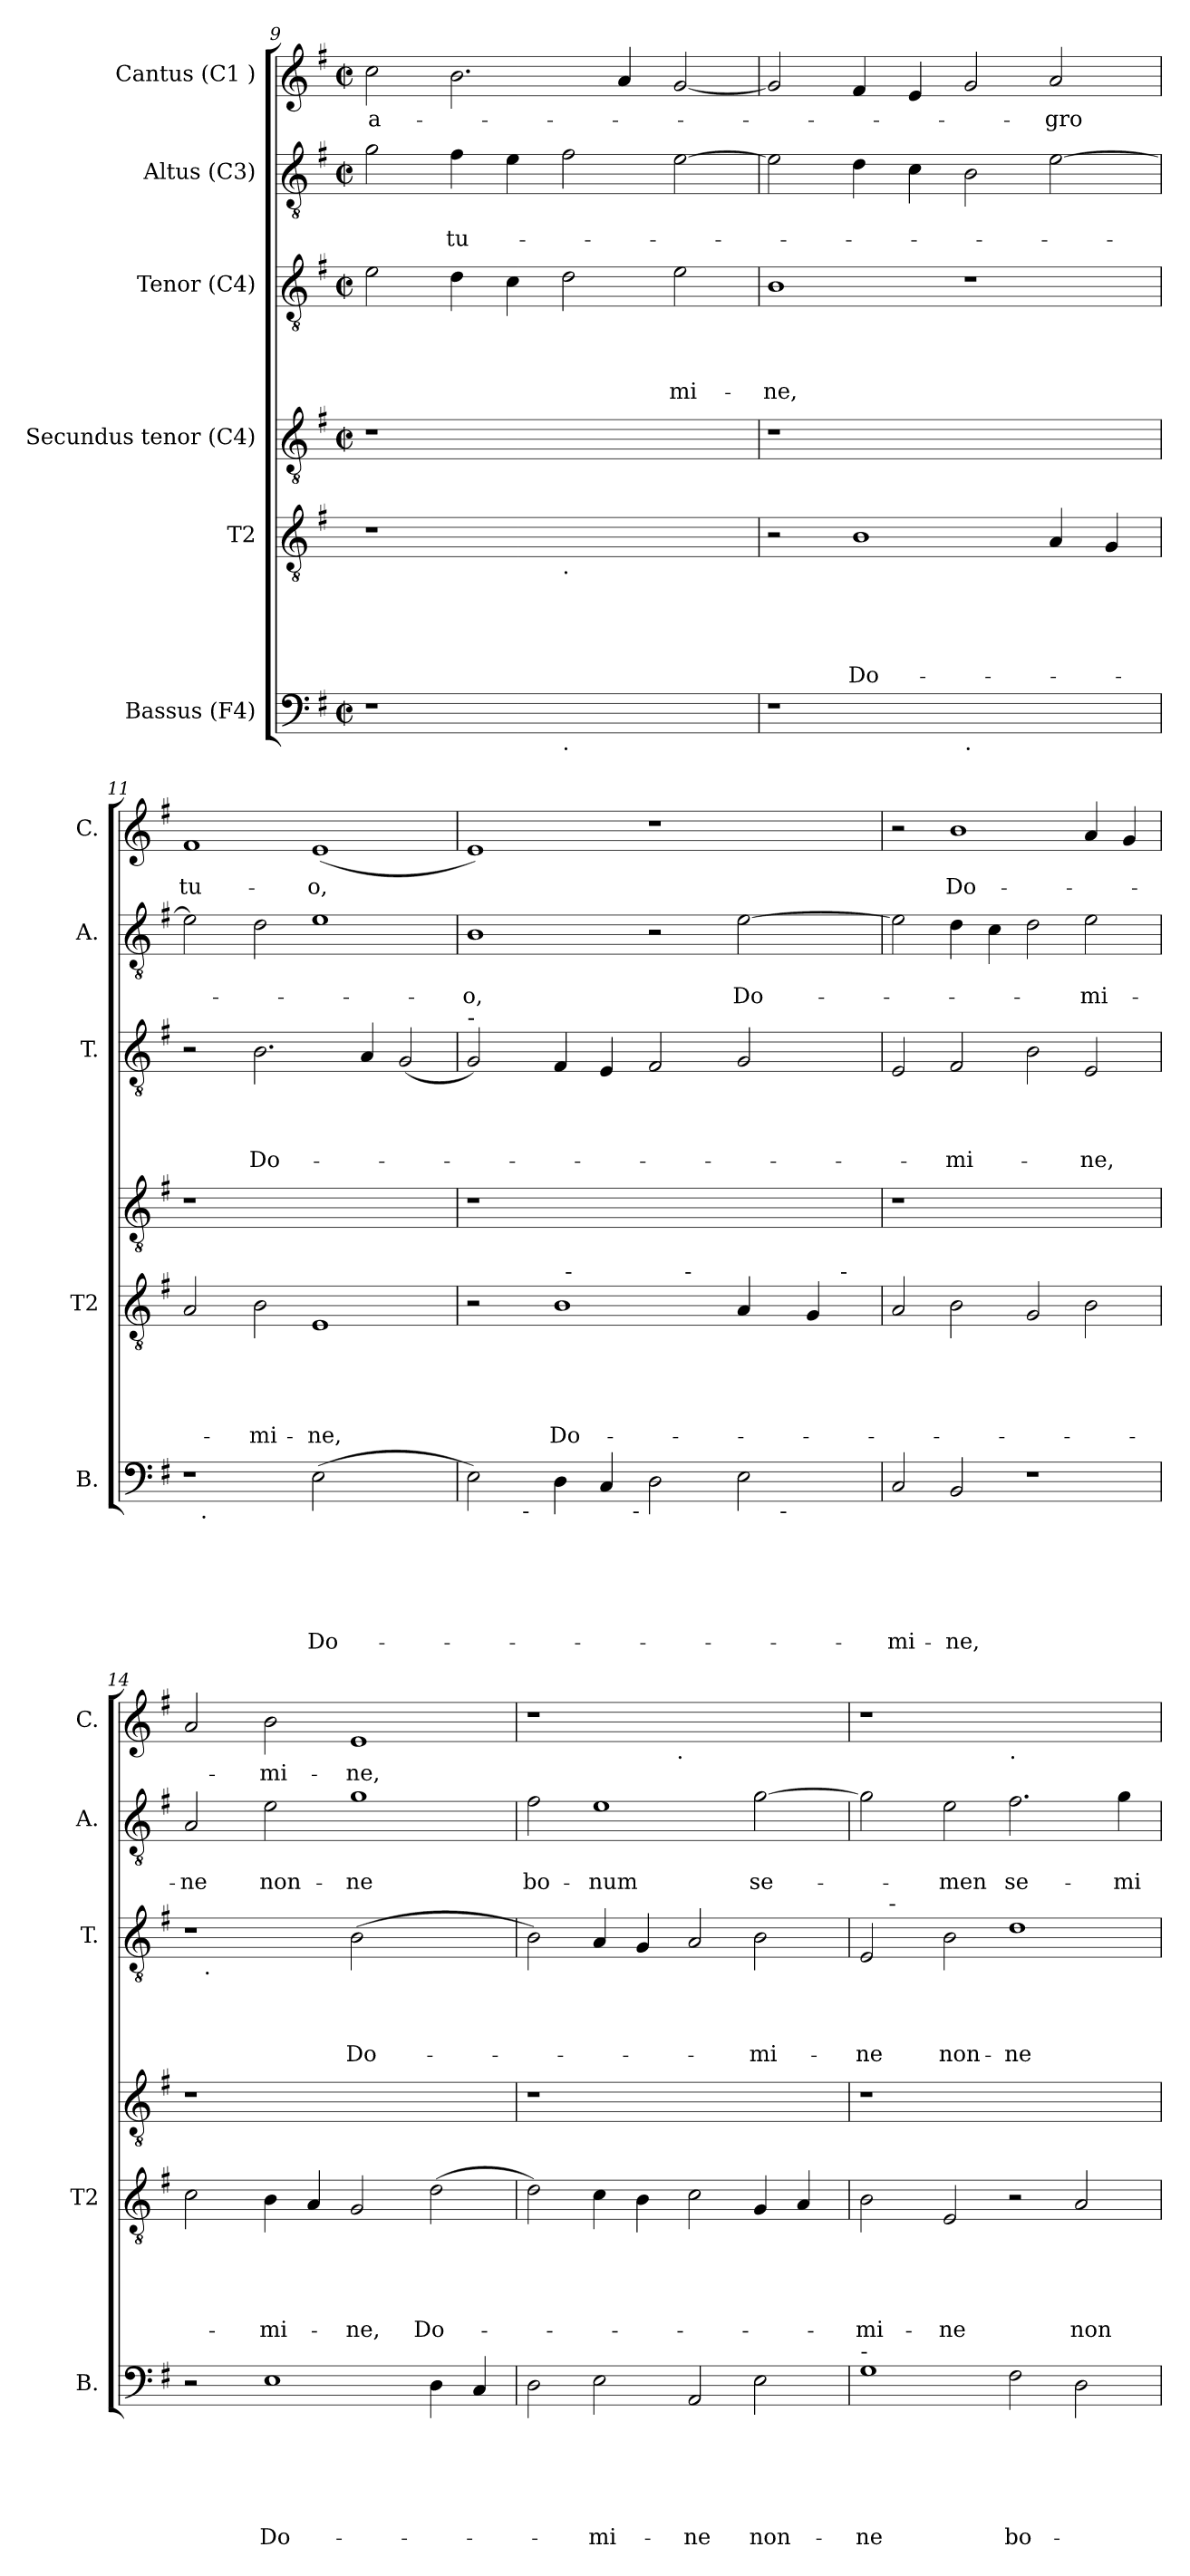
**kern	**text	**text	**text	**text	**text	**text	**kern	**text	**text	**text	**text	**text	**kern	**kern	**text	**text	**text	**text	**kern	**text	**text	**kern	**text
*part6	*part6	*part6	*part6	*part6	*part6	*part6	*part5	*part5	*part5	*part5	*part5	*part5	*part4	*part3	*part3	*part3	*part3	*part3	*part2	*part2	*part2	*part1	*part1
*staff6	*staff6	*staff6	*staff6	*staff6	*staff6	*staff6	*staff5	*staff5	*staff5	*staff5	*staff5	*staff5	*staff4	*staff3	*staff3	*staff3	*staff3	*staff3	*staff2	*staff2	*staff2	*staff1	*staff1
*I"Bassus (F4)	*	*	*	*	*	*	*I"T2	*	*	*	*	*	*I"Secundus tenor (C4)	*I"Tenor (C4)	*	*	*	*	*I"Altus (C3)	*	*	*I"Cantus (C1 )	*
*I'B.	*	*	*	*	*	*	*I'T2	*	*	*	*	*	*	*I'T.	*	*	*	*	*I'A.	*	*	*I'C.	*
*clefF4	*	*	*	*	*	*	*clefGv2	*	*	*	*	*	*clefGv2	*clefGv2	*	*	*	*	*clefGv2	*	*	*clefG2	*
*k[f#]	*	*	*	*	*	*	*k[f#]	*	*	*	*	*	*k[f#]	*k[f#]	*	*	*	*	*k[f#]	*	*	*k[f#]	*
*G:	*	*	*	*	*	*	*G:	*	*	*	*	*	*G:	*G:	*	*	*	*	*G:	*	*	*G:	*
*M2/2	*	*	*	*	*	*	*	*	*	*	*	*	*M2/2	*M2/2	*	*	*	*	*M2/2	*	*	*M2/2	*
*met(c|)	*	*	*	*	*	*	*	*	*	*	*	*	*met(c|)	*met(c|)	*	*	*	*	*met(c|)	*	*	*met(c|)	*
=9	=9	=9	=9	=9	=9	=9	=9	=9	=9	=9	=9	=9	=9	=9	=9	=9	=9	=9	=9	=9	=9	=9	=9
!	!	!	!	!	!	!	!	!	!	!	!	!	!	!	!	!	!	!	!	!	!	!	!LO:LY:b
1r	.	.	.	.	.	.	1r	.	.	.	.	.	1r	2e\	.	.	.	.	2g\	.	.	2cc\	a-
!	!	!	!	!	!	!	!	!	!	!	!	!	!	!	!	!	!	!	!	!	!LO:LY:b	!	!
.	.	.	.	.	.	.	.	.	.	.	.	.	.	4d\	.	.	.	.	4f#\	.	tu-	2.b\	.
.	.	.	.	.	.	.	.	.	.	.	.	.	.	4c\	.	.	.	.	4e\	.	.	.	.
!	!	!	!	!	!	!	!LO:TX:b:t=.	!	!	!	!	!	!	!	!	!	!	!	!	!	!	!	!
!LO:TX:b:t=.	!	!	!	!	!	!	!	!	!	!	!	!	!	!	!	!	!	!	!	!	!	!	!
1ryy	.	.	.	.	.	.	1ryy	.	.	.	.	.	1ryy	2d\	.	.	.	.	2f#\	.	.	.	.
.	.	.	.	.	.	.	.	.	.	.	.	.	.	.	.	.	.	.	.	.	.	4a/	.
!	!	!	!	!	!	!	!	!	!	!	!	!	!	!	!	!	!	!LO:LY:b	!	!	!	!	!
.	.	.	.	.	.	.	.	.	.	.	.	.	.	2e\	.	.	.	-mi-	[>2e\	.	.	[<2g/	.
=10	=10	=10	=10	=10	=10	=10	=10	=10	=10	=10	=10	=10	=10	=10	=10	=10	=10	=10	=10	=10	=10	=10	=10
!	!	!	!	!	!	!	!	!	!	!	!	!	!	!	!	!	!	!LO:LY:b	!	!	!	!	!
1r	.	.	.	.	.	.	2r	.	.	.	.	.	1r	1B	.	.	.	-ne,	2e\]	.	.	2g/]	.
!	!	!	!	!	!	!	!	!	!	!	!	!LO:LY:b	!	!	!	!	!	!	!	!	!	!	!
.	.	.	.	.	.	.	1B	.	.	.	.	Do-	.	.	.	.	.	.	4d\	.	.	4f#/	.
.	.	.	.	.	.	.	.	.	.	.	.	.	.	.	.	.	.	.	4c\	.	.	4e/	.
!LO:TX:b:t=.	!	!	!	!	!	!	!	!	!	!	!	!	!	!	!	!	!	!	!	!	!	!	!
1ryy	.	.	.	.	.	.	.	.	.	.	.	.	1ryy	1r	.	.	.	.	2B\	.	.	2g/	.
!	!	!	!	!	!	!	!	!	!	!	!	!	!	!	!	!	!	!	!	!	!	!	!LO:LY:b
.	.	.	.	.	.	.	4A/	.	.	.	.	.	.	.	.	.	.	.	[>2e\	.	.	2a/	-gro
.	.	.	.	.	.	.	4G/	.	.	.	.	.	.	.	.	.	.	.	.	.	.	.	.
=11	=11	=11	=11	=11	=11	=11	=11	=11	=11	=11	=11	=11	=11	=11	=11	=11	=11	=11	=11	=11	=11	=11	=11
!	!	!	!	!	!	!	!	!	!	!	!	!	!	!	!	!	!	!	!	!	!	!	!LO:LY:b
*^	*	*	*	*	*	*	*	*	*	*	*	*	*	*	*	*	*	*	*	*	*	*	*
1r	16ryy	.	.	.	.	.	.	2A/	.	.	.	.	.	1r	2r	.	.	.	.	2e\]	.	.	1f#	tu-
!	!LO:TX:b:t=.	!	!	!	!	!	!	!	!	!	!	!	!	!	!	!	!	!	!	!	!	!	!	!
.	1ryy	.	.	.	.	.	.	.	.	.	.	.	.	.	.	.	.	.	.	.	.	.	.	.
!	!	!	!	!	!	!	!	!	!	!	!	!	!LO:LY:b	!	!	!	!	!	!LO:LY:b	!	!	!	!	!
.	.	.	.	.	.	.	.	2B\	.	.	.	.	-mi-	.	2.B\	.	.	.	Do-	2d\	.	.	.	.
!	!	!	!	!	!	!	!LO:LY:b	!	!	!	!	!	!LO:LY:b	!	!	!	!	!	!	!	!	!	!	!LO:LY:b
(>2E\	.	.	.	.	.	.	Do-	1E	.	.	.	.	-ne,	1ryy	.	.	.	.	.	1e	.	.	(<1e	-o,
.	2...ryy	.	.	.	.	.	.	.	.	.	.	.	.	.	.	.	.	.	.	.	.	.	.	.
.	.	.	.	.	.	.	.	.	.	.	.	.	.	.	4A/	.	.	.	.	.	.	.	.	.
2ryy	.	.	.	.	.	.	.	.	.	.	.	.	.	.	(<2G/	.	.	.	.	.	.	.	.	.
!!LO:PB:g=z
=12	=12	=12	=12	=12	=12	=12	=12	=12	=12	=12	=12	=12	=12	=12	=12	=12	=12	=12	=12	=12	=12	=12	=12	=12
!	!	!	!	!	!	!	!	!	!	!	!	!	!	!	!LO:TX:a:t=-	!	!	!	!	!	!	!	!	!
!	!	!	!	!	!	!	!	!	!	!	!	!	!	!	!	!	!	!	!	!	!	!LO:LY:b	!	!
*^	*	*	*	*	*	*	*	*^	*	*	*	*	*	*	*	*	*	*	*	*	*	*	*	*
*	*	*^	*	*	*	*	*	*	*	*^	*	*	*	*	*	*	*	*	*	*	*	*	*	*	*	*
*	*	*	*	*	*	*	*	*	*	*	*	*^	*	*	*	*	*	*	*	*	*	*	*	*	*	*	*	*
2E\)	4ryy	2...ryy	1ryy	.	.	.	.	.	.	2r	2ryy	1ryy	1...ryy	.	.	.	.	.	1r	2G/)	.	.	.	.	1B	.	-o,	1e)	.
.	16ryy	.	.	.	.	.	.	.	.	.	.	.	.	.	.	.	.	.	.	.	.	.	.	.	.	.	.	.	.
!	!LO:TX:b:t=-	!	!	!	!	!	!	!	!	!	!	!	!	!	!	!	!	!	!	!	!	!	!	!	!	!	!	!	!
.	1ryy	.	.	.	.	.	.	.	.	.	.	.	.	.	.	.	.	.	.	.	.	.	.	.	.	.	.	.	.
!	!	!	!	!	!	!	!	!	!	!	!	!	!	!	!	!	!	!LO:LY:b	!	!	!	!	!	!	!	!	!	!	!
4D\	.	.	.	.	.	.	.	.	.	1B	32ryy	.	.	.	.	.	.	Do-	.	4F#/	.	.	.	.	.	.	.	.	.
!	!	!	!	!	!	!	!	!	!	!	!LO:TX:a:t=-	!	!	!	!	!	!	!	!	!	!	!	!	!	!	!	!	!	!
.	.	.	.	.	.	.	.	.	.	.	1ryy	.	.	.	.	.	.	.	.	.	.	.	.	.	.	.	.	.	.
4C/	.	.	.	.	.	.	.	.	.	.	.	.	.	.	.	.	.	.	.	4E/	.	.	.	.	.	.	.	.	.
!	!	!LO:TX:b:t=-	!	!	!	!	!	!	!	!	!	!	!	!	!	!	!	!	!	!	!	!	!	!	!	!	!	!	!
.	.	1ryy	.	.	.	.	.	.	.	.	.	.	.	.	.	.	.	.	.	.	.	.	.	.	.	.	.	.	.
2D\	.	.	2ryy	.	.	.	.	.	.	.	.	8..ryy	.	.	.	.	.	.	1ryy	2F#/	.	.	.	.	2r	.	.	1r	.
!	!	!	!	!	!	!	!	!	!	!	!	!LO:TX:a:t=-	!	!	!	!	!	!	!	!	!	!	!	!	!	!	!	!	!
.	.	.	.	.	.	.	.	.	.	.	.	2ryy	.	.	.	.	.	.	.	.	.	.	.	.	.	.	.	.	.
.	2ryy	.	.	.	.	.	.	.	.	.	.	.	.	.	.	.	.	.	.	.	.	.	.	.	.	.	.	.	.
!	!	!	!	!	!	!	!	!	!	!	!	!	!	!	!	!	!	!	!	!	!	!	!	!	!	!	!LO:LY:b	!	!
2E\	.	.	8ryy	.	.	.	.	.	.	4A/	.	.	.	.	.	.	.	.	.	2G/	.	.	.	.	[>2e\	.	Do-	.	.
.	.	.	.	.	.	.	.	.	.	.	4...ryy	.	.	.	.	.	.	.	.	.	.	.	.	.	.	.	.	.	.
.	.	.	32ryy	.	.	.	.	.	.	.	.	.	.	.	.	.	.	.	.	.	.	.	.	.	.	.	.	.	.
!	!	!	!LO:TX:b:t=-	!	!	!	!	!	!	!	!	!	!	!	!	!	!	!	!	!	!	!	!	!	!	!	!	!	!
.	.	.	4ryy	.	.	.	.	.	.	.	.	.	.	.	.	.	.	.	.	.	.	.	.	.	.	.	.	.	.
.	.	.	.	.	.	.	.	.	.	.	.	4ryy	.	.	.	.	.	.	.	.	.	.	.	.	.	.	.	.	.
.	.	.	.	.	.	.	.	.	.	4G/	.	.	.	.	.	.	.	.	.	.	.	.	.	.	.	.	.	.	.
.	8.ryy	.	.	.	.	.	.	.	.	.	.	.	.	.	.	.	.	.	.	.	.	.	.	.	.	.	.	.	.
!	!	!	!	!	!	!	!	!	!	!	!	!	!LO:TX:a:t=-	!	!	!	!	!	!	!	!	!	!	!	!	!	!	!	!
.	.	.	.	.	.	.	.	.	.	.	.	.	8ryy	.	.	.	.	.	.	.	.	.	.	.	.	.	.	.	.
.	.	.	16.ryy	.	.	.	.	.	.	.	.	.	.	.	.	.	.	.	.	.	.	.	.	.	.	.	.	.	.
.	.	16ryy	.	.	.	.	.	.	.	.	.	.	.	.	.	.	.	.	.	.	.	.	.	.	.	.	.	.	.
.	.	.	.	.	.	.	.	.	.	.	.	32ryy	.	.	.	.	.	.	.	.	.	.	.	.	.	.	.	.	.
=13	=13	=13	=13	=13	=13	=13	=13	=13	=13	=13	=13	=13	=13	=13	=13	=13	=13	=13	=13	=13	=13	=13	=13	=13	=13	=13	=13	=13	=13
!	!	!	!	!	!	!	!	!	!LO:LY:b	!	!	!	!	!	!	!	!	!	!	!	!	!	!	!	!	!	!	!	!
*v	*v	*v	*v	*	*	*	*	*	*	*	*	*	*	*	*	*	*	*	*	*	*	*	*	*	*	*	*	*	*
*	*	*	*	*	*	*	*v	*v	*v	*v	*	*	*	*	*	*	*	*	*	*	*	*	*	*	*	*
2C/	.	.	.	.	.	-mi-	2A/	.	.	.	.	.	1r	2E/	.	.	.	.	2e\]	.	.	2r	.
!	!	!	!	!	!	!LO:LY:b	!	!	!	!	!	!	!	!	!	!	!	!LO:LY:b	!	!	!	!	!LO:LY:b
2BB/	.	.	.	.	.	-ne,	2B\	.	.	.	.	.	.	2F#/	.	.	.	-mi-	4d\	.	.	1b	Do-
.	.	.	.	.	.	.	.	.	.	.	.	.	.	.	.	.	.	.	4c\	.	.	.	.
1r	.	.	.	.	.	.	2G/	.	.	.	.	.	1ryy	2B\	.	.	.	.	2d\	.	.	.	.
!	!	!	!	!	!	!	!	!	!	!	!	!	!	!	!	!	!	!LO:LY:b	!	!	!LO:LY:b	!	!
.	.	.	.	.	.	.	2B\	.	.	.	.	.	.	2E/	.	.	.	-ne,	2e\	.	-mi-	4a/	.
.	.	.	.	.	.	.	.	.	.	.	.	.	.	.	.	.	.	.	.	.	.	4g/	.
=14	=14	=14	=14	=14	=14	=14	=14	=14	=14	=14	=14	=14	=14	=14	=14	=14	=14	=14	=14	=14	=14	=14	=14
!	!	!	!	!	!	!	!	!	!	!	!	!	!	!	!	!	!	!	!	!	!LO:LY:b	!	!
*	*	*	*	*	*	*	*	*	*	*	*	*	*	*^	*	*	*	*	*	*	*	*	*
2r	.	.	.	.	.	.	2c\	.	.	.	.	.	1r	1r	16ryy	.	.	.	.	2A/	.	-ne	2a/	.
!	!	!	!	!	!	!	!	!	!	!	!	!	!	!	!LO:TX:b:t=.	!	!	!	!	!	!	!	!	!
.	.	.	.	.	.	.	.	.	.	.	.	.	.	.	1ryy	.	.	.	.	.	.	.	.	.
!	!	!	!	!	!	!LO:LY:b	!	!	!	!	!	!LO:LY:b	!	!	!	!	!	!	!	!	!	!LO:LY:b	!	!LO:LY:b
1E	.	.	.	.	.	Do-	4B\	.	.	.	.	-mi-	.	.	.	.	.	.	.	2e\	.	non-	2b\	-mi-
.	.	.	.	.	.	.	4A/	.	.	.	.	.	.	.	.	.	.	.	.	.	.	.	.	.
!	!	!	!	!	!	!	!	!	!	!	!	!LO:LY:b	!	!	!	!	!	!	!LO:LY:b	!	!	!LO:LY:b	!	!LO:LY:b
.	.	.	.	.	.	.	2G/	.	.	.	.	-ne,	1ryy	(>2B\	.	.	.	.	Do-	1g	.	-ne	1e	-ne,
.	.	.	.	.	.	.	.	.	.	.	.	.	.	.	2...ryy	.	.	.	.	.	.	.	.	.
!	!	!	!	!	!	!	!	!	!	!	!	!LO:LY:b	!	!	!	!	!	!	!	!	!	!	!	!
4D\	.	.	.	.	.	.	(>2d\	.	.	.	.	Do-	.	2ryy	.	.	.	.	.	.	.	.	.	.
4C/	.	.	.	.	.	.	.	.	.	.	.	.	.	.	.	.	.	.	.	.	.	.	.	.
=15	=15	=15	=15	=15	=15	=15	=15	=15	=15	=15	=15	=15	=15	=15	=15	=15	=15	=15	=15	=15	=15	=15	=15	=15
!	!	!	!	!	!	!	!	!	!	!	!	!	!	!	!	!	!	!	!	!	!	!LO:LY:b	!	!
*	*	*	*	*	*	*	*	*	*	*	*	*	*	*v	*v	*	*	*	*	*	*	*	*^	*
2D\	.	.	.	.	.	.	2d\)	.	.	.	.	.	1r	2B\)	.	.	.	.	2f#\	.	bo-	1r	2ryy	.
!	!	!	!	!	!	!LO:LY:b	!	!	!	!	!	!	!	!	!	!	!	!	!	!	!LO:LY:b	!	!	!
2E\	.	.	.	.	.	-mi-	4c\	.	.	.	.	.	.	4A/	.	.	.	.	1e	.	-num	.	4...ryy	.
.	.	.	.	.	.	.	4B\	.	.	.	.	.	.	4G/	.	.	.	.	.	.	.	.	.	.
!	!	!	!	!	!	!	!	!	!	!	!	!	!	!	!	!	!	!	!	!	!	!	!LO:TX:b:t=.	!
.	.	.	.	.	.	.	.	.	.	.	.	.	.	.	.	.	.	.	.	.	.	.	1ryy	.
!	!	!	!	!	!	!LO:LY:b	!	!	!	!	!	!	!	!	!	!	!	!	!	!	!	!	!	!
2AA/	.	.	.	.	.	-ne	2c\	.	.	.	.	.	1ryy	2A/	.	.	.	.	.	.	.	1ryy	.	.
!	!	!	!	!	!	!LO:LY:b	!	!	!	!	!	!	!	!	!	!	!	!LO:LY:b	!	!	!LO:LY:b	!	!	!
2E\	.	.	.	.	.	non-	4G/	.	.	.	.	.	.	2B\	.	.	.	-mi-	[<2g\	.	se-	.	.	.
.	.	.	.	.	.	.	4A/	.	.	.	.	.	.	.	.	.	.	.	.	.	.	.	.	.
.	.	.	.	.	.	.	.	.	.	.	.	.	.	.	.	.	.	.	.	.	.	.	32ryy	.
!!LO:LB:g=z
=16	=16	=16	=16	=16	=16	=16	=16	=16	=16	=16	=16	=16	=16	=16	=16	=16	=16	=16	=16	=16	=16	=16	=16	=16
!LO:TX:a:t=-	!	!	!	!	!	!	!	!	!	!	!	!	!	!	!	!	!	!	!	!	!	!	!	!
!	!	!	!	!	!	!LO:LY:b	!	!	!	!	!	!LO:LY:b	!	!	!	!	!	!LO:LY:b	!	!	!	!	!	!
*	*	*	*	*	*	*	*	*	*	*	*	*	*	*^	*	*	*	*	*	*	*	*v	*v	*
1G	.	.	.	.	.	-ne	2B\	.	.	.	.	-mi-	1r	2E/	8ryy	.	.	.	-ne	2g\]	.	.	1r	.
!	!	!	!	!	!	!	!	!	!	!	!	!	!	!	!LO:TX:a:t=-	!	!	!	!	!	!	!	!	!
.	.	.	.	.	.	.	.	.	.	.	.	.	.	.	1...ryy	.	.	.	.	.	.	.	.	.
!	!	!	!	!	!	!	!	!	!	!	!	!LO:LY:b	!	!	!	!	!	!	!LO:LY:b	!	!	!LO:LY:b	!	!
.	.	.	.	.	.	.	2E/	.	.	.	.	-ne	.	2B\	.	.	.	.	non-	2e\	.	-men	.	.
!	!	!	!	!	!	!	!	!	!	!	!	!	!	!	!	!	!	!	!	!	!	!	!LO:TX:b:t=.	!
!	!	!	!	!	!	!LO:LY:b	!	!	!	!	!	!	!	!	!	!	!	!	!LO:LY:b	!	!	!LO:LY:b	!	!
2F#\	.	.	.	.	.	bo-	2r	.	.	.	.	.	1ryy	1d	.	.	.	.	-ne	2.f#\	.	se-	1ryy	.
!	!	!	!	!	!	!	!	!	!	!	!	!LO:LY:b	!	!	!	!	!	!	!	!	!	!	!	!
2D\	.	.	.	.	.	.	2A/	.	.	.	.	non-	.	.	.	.	.	.	.	.	.	.	.	.
!	!	!	!	!	!	!	!	!	!	!	!	!	!	!	!	!	!	!	!	!	!	!LO:LY:b	!	!
.	.	.	.	.	.	.	.	.	.	.	.	.	.	.	.	.	.	.	.	4g\	.	-mi-	.	.
*	*	*	*	*	*	*	*	*	*	*	*	*	*	*v	*v	*	*	*	*	*	*	*	*	*
=	=	=	=	=	=	=	=	=	=	=	=	=	=	=	=	=	=	=	=	=	=	=	=
*-	*-	*-	*-	*-	*-	*-	*-	*-	*-	*-	*-	*-	*-	*-	*-	*-	*-	*-	*-	*-	*-	*-	*-
